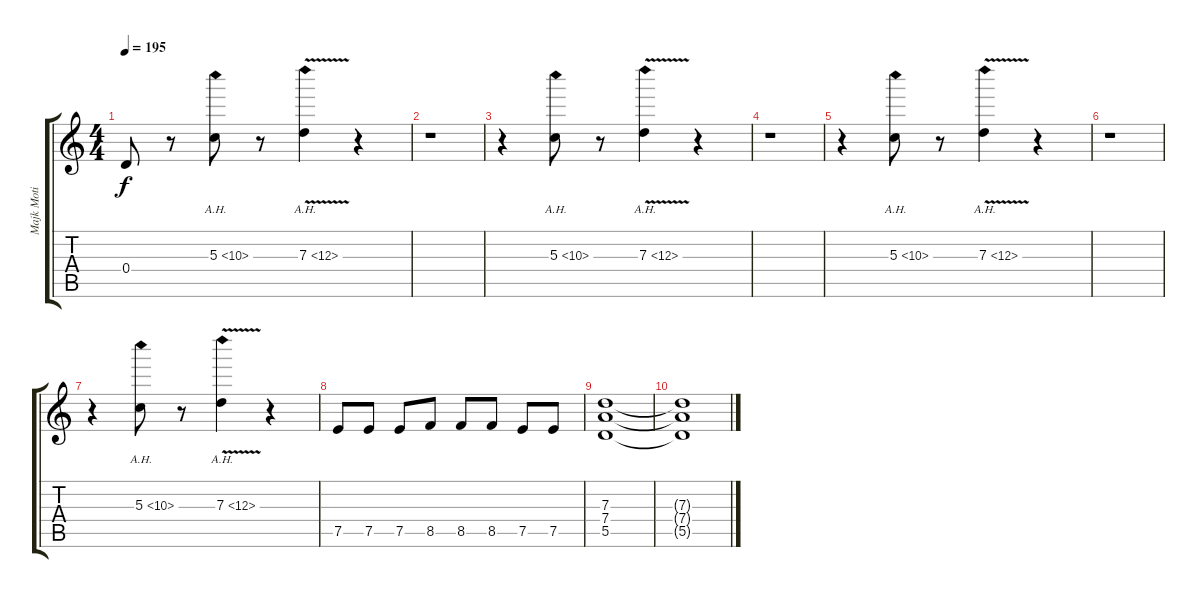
\track ("Majk Moti (Ritmo)" "Majk Moti ") {instrument distortionguitar}
\staff {score tabs}
\tuning (E4 B3 G3 D3 A2 E2) {hide}
\ts (4 4)
\tempo 195
\clef g2
\ks c
0.4.8{dy f} r.8 5.3{ah 5}.8 r.8 7.3{ah 5 v}.4 r.4 |
r.1 |
r.4 5.3{ah 5}.8 r.8 7.3{ah 5 v}.4 r.4 |
r.1 |
r.4 5.3{ah 5}.8 r.8 7.3{ah 5 v}.4 r.4 |
r.1 |
r.4 5.3{ah 5}.8 r.8 7.3{ah 5 v}.4 r.4 |
7.5.8 7.5.8 7.5.8 8.5.8 8.5.8 8.5.8 7.5.8 7.5.8 |
(7.3 7.4 5.5).1 |
(7.3{t} 7.4{t} 5.5{t}).1
